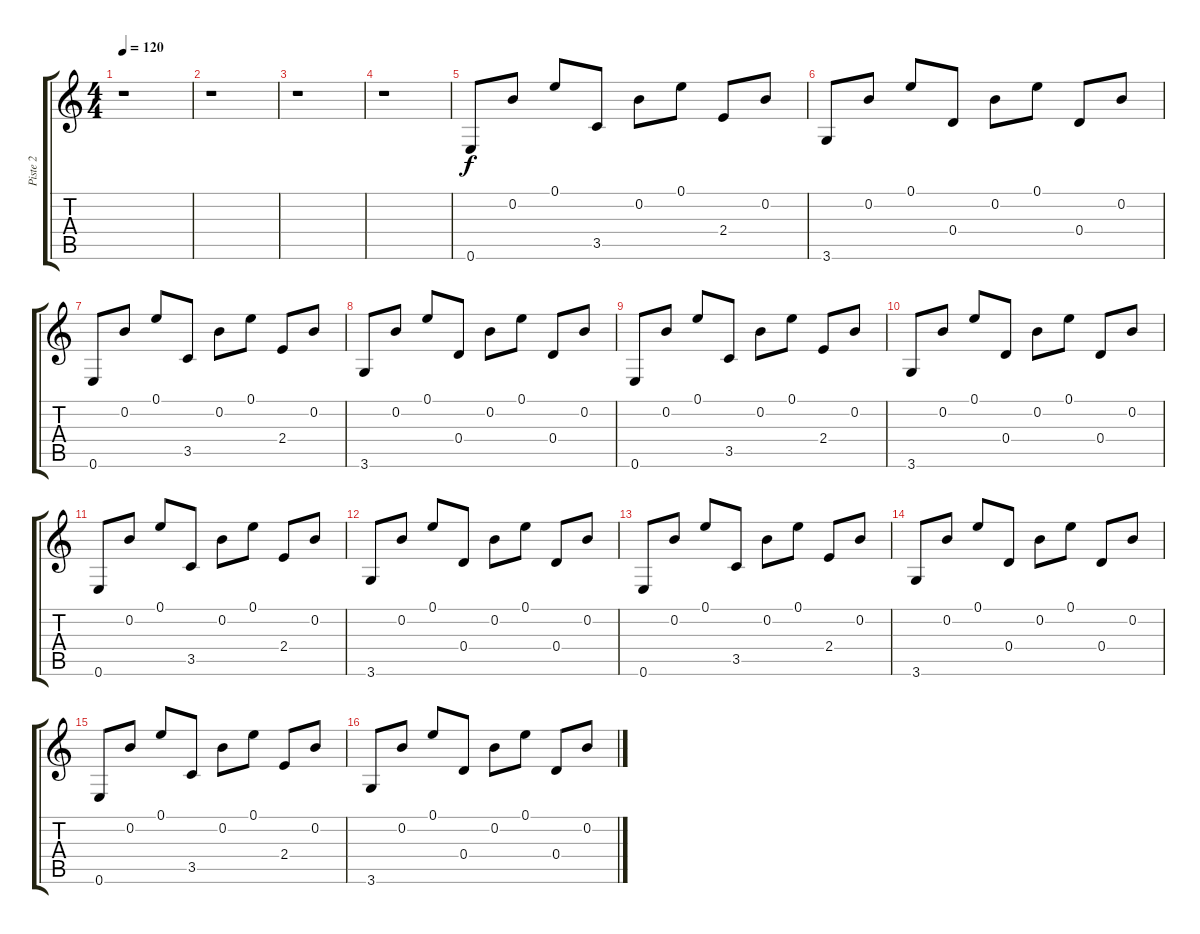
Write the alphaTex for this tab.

\track ("Piste 2" "Piste 2") {instrument acousticguitarsteel}
\staff {score tabs}
\tuning (E4 B3 G3 D3 A2 E2) {hide}
\ts (4 4)
\tempo 120
\clef g2
\ks c
r.1{dy f} |
r.1 |
r.1 |
r.1 |
0.6.8 0.2.8 0.1.8 3.5.8 0.2.8 0.1.8 2.4.8 0.2.8 |
3.6.8 0.2.8 0.1.8 0.4.8 0.2.8 0.1.8 0.4.8 0.2.8 |
0.6.8 0.2.8 0.1.8 3.5.8 0.2.8 0.1.8 2.4.8 0.2.8 |
3.6.8 0.2.8 0.1.8 0.4.8 0.2.8 0.1.8 0.4.8 0.2.8 |
0.6.8 0.2.8 0.1.8 3.5.8 0.2.8 0.1.8 2.4.8 0.2.8 |
3.6.8 0.2.8 0.1.8 0.4.8 0.2.8 0.1.8 0.4.8 0.2.8 |
0.6.8 0.2.8 0.1.8 3.5.8 0.2.8 0.1.8 2.4.8 0.2.8 |
3.6.8 0.2.8 0.1.8 0.4.8 0.2.8 0.1.8 0.4.8 0.2.8 |
0.6.8 0.2.8 0.1.8 3.5.8 0.2.8 0.1.8 2.4.8 0.2.8 |
3.6.8 0.2.8 0.1.8 0.4.8 0.2.8 0.1.8 0.4.8 0.2.8 |
0.6.8 0.2.8 0.1.8 3.5.8 0.2.8 0.1.8 2.4.8 0.2.8 |
3.6.8 0.2.8 0.1.8 0.4.8 0.2.8 0.1.8 0.4.8 0.2.8
